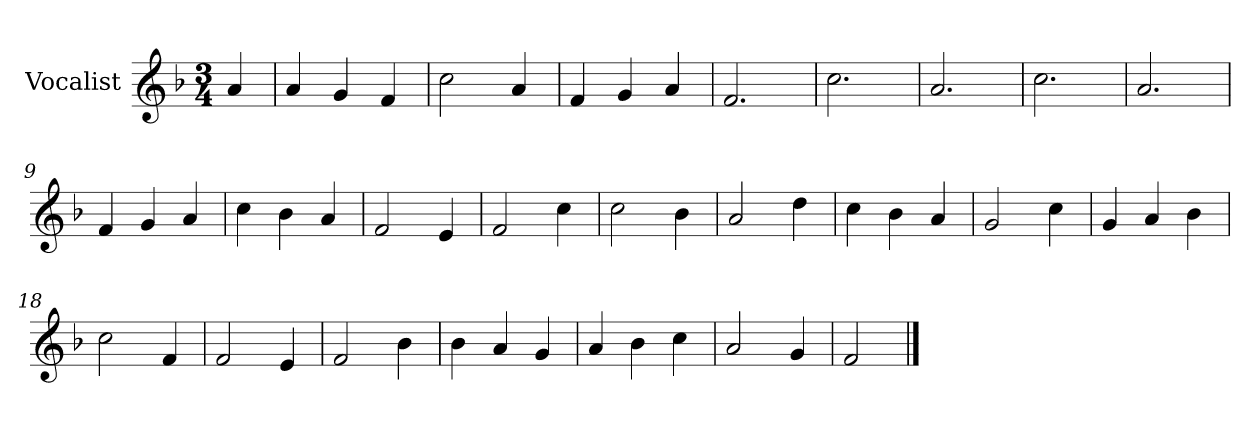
**kern
*part1
*staff1
*I"Vocalist
*k[b-]
*F:
*M3/4
=
4a
=1
4a
4g
4f
=2
2cc
4a
=3
4f
4g
4a
=4
2.f
=5
2.cc
=6
2.a
=7
2.cc
=8
2.a
=9
4f
4g
4a
=10
4cc
4b-
4a
=11
2f
4e
=12
2f
4cc
=13
2cc
4b-
=14
2a
4dd
=15
4cc
4b-
4a
=16
2g
4cc
=17
4g
4a
4b-
=18
2cc
4f
=19
2f
4e
=20
2f
4b-
=21
4b-
4a
4g
=22
4a
4b-
4cc
=23
2a
4g
=24
2f
==
*-
